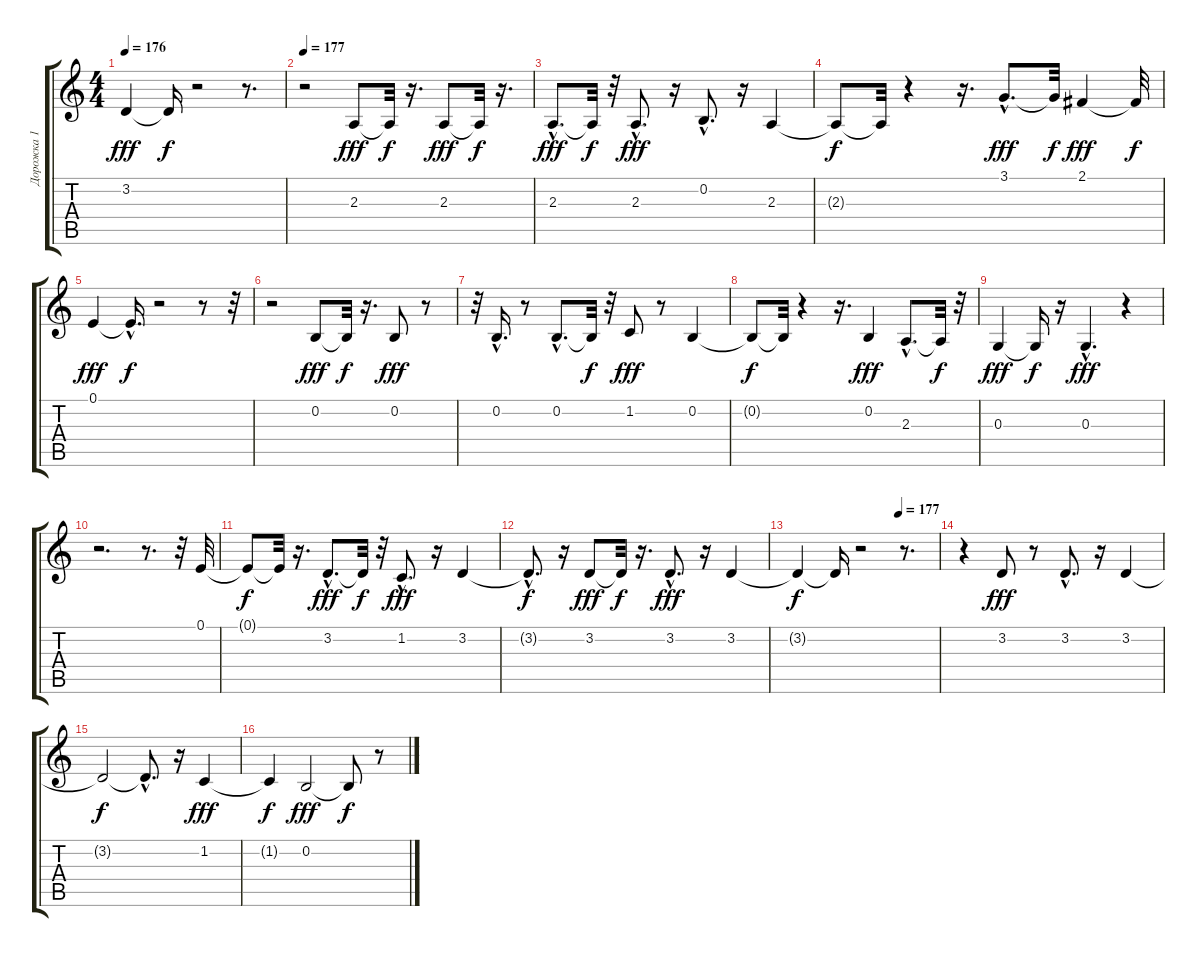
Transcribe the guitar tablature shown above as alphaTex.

\track ("Дорожка 1" "Дорожка 1") {instrument clarinet}
\staff {score tabs}
\tuning (E4 B3 G3 D3 A2 E2) {hide}
\ts (4 4)
\tempo 176
\clef g2
\ks c
3.2.4{dy fff} 3.2{t}.16{dy f} r.2 r.8{d} |
\tempo 177
r.2 2.3.8{dy fff} 2.3{t}.32{dy f} r.16{d} 2.3.8{dy fff} 2.3{t}.32{dy f} r.16{d} |
2.3{hac}.8{d dy fff} 2.3{t}.32{dy f} r.32 2.3{hac}.8{d dy fff} r.16 0.2{hac}.8{d} r.16 2.3.4 |
2.3{t}.8{dy f} 2.3{t}.32 r.4 r.16{d} 3.1{hac}.8{d dy fff} 3.1{t}.32{dy f} 2.1.4{dy fff} 2.1{t}.32{dy f} |
0.1.4{dy fff} 0.1{hac t}.16{d dy f} r.2 r.8 r.32 |
r.2 0.2.8{dy fff} 0.2{t}.32{dy f} r.16{d} 0.2.8{dy fff} r.8 |
r.32 0.2{hac}.16{d} r.8 0.2{hac}.8{d} 0.2{t}.32{dy f} r.32 1.2.8{dy fff} r.8 0.2.4 |
0.2{t}.8{dy f} 0.2{t}.32 r.4 r.16{d} 0.2.4{dy fff} 2.3{hac}.8{d} 2.3{t}.32{dy f} r.32 |
0.3.4{dy fff} 0.3{t}.16{dy f} r.16 0.3{hac}.4{d dy fff} r.4 |
r.2{d} r.8{d} r.32 0.1.32 |
0.1{t}.8{dy f} 0.1{t}.32 r.16{d} 3.2{hac}.8{d dy fff} 3.2{t}.32{dy f} r.32 1.2{hac}.8{d dy fff} r.16 3.2.4 |
3.2{hac t}.8{d dy f} r.16 3.2.8{dy fff} 3.2{t}.32{dy f} r.16{d} 3.2{hac}.8{d dy fff} r.16 3.2.4 |
\tempo (177 0.71875)
3.2{t}.4{dy f} 3.2{t}.16 r.2 r.8{d} |
r.4 3.2.8{dy fff} r.8 3.2{hac}.8{d} r.16 3.2.4 |
3.2{t}.2{dy f} 3.2{hac t}.8{d} r.16 1.2.4{dy fff} |
1.2{t}.4{dy f} 0.2.2{dy fff} 0.2{t}.8{dy f} r.8
